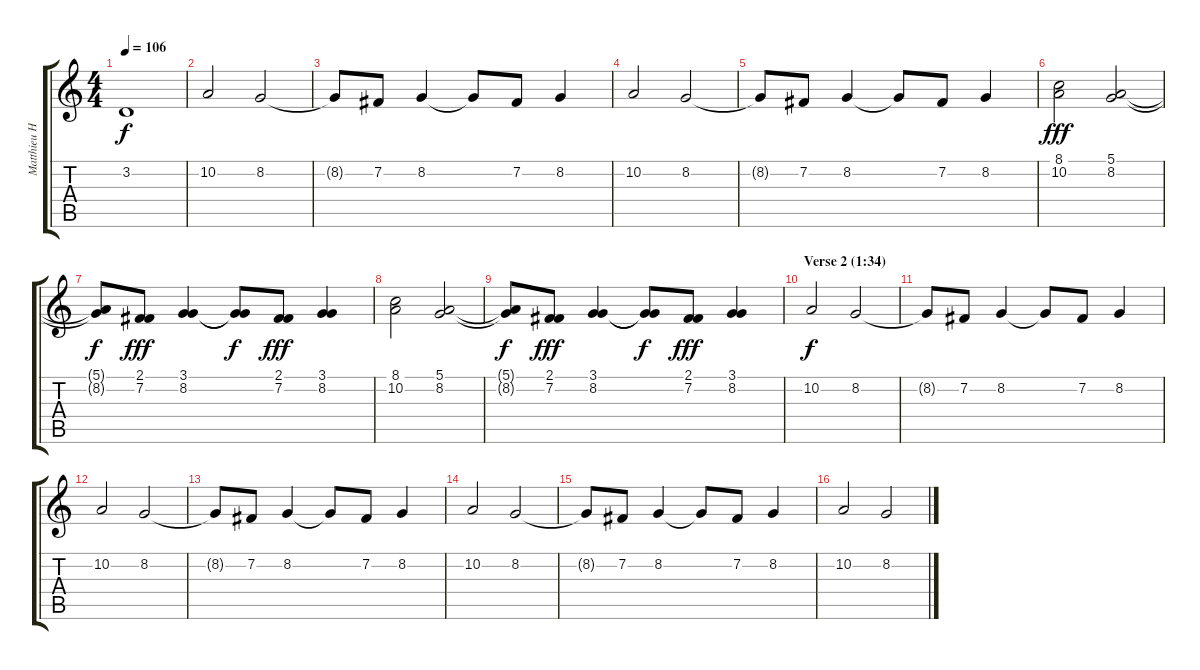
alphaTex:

\track ("Matthieu Hartley (keyboards)" "Matthieu H") {instrument ocarina}
\staff {score tabs}
\tuning (E4 B3 G3 D3 A2 E2) {hide}
\ts (4 4)
\tempo 106
\clef g2
\ks c
3.2.1{dy f} |
10.2.2 8.2.2 |
8.2{t}.8 7.2.8 8.2.4 8.2{t}.8 7.2.8 8.2.4 |
10.2.2 8.2.2 |
8.2{t}.8 7.2.8 8.2.4 8.2{t}.8 7.2.8 8.2.4 |
(8.1 10.2).2{dy fff} (5.1 8.2).2 |
(5.1{t} 8.2{t}).8{dy f} (2.1 7.2).8{dy fff} (3.1 8.2).4 (3.1{t} 8.2{t}).8{dy f} (2.1 7.2).8{dy fff} (3.1 8.2).4 |
(8.1 10.2).2 (5.1 8.2).2 |
(5.1{t} 8.2{t}).8{dy f} (2.1 7.2).8{dy fff} (3.1 8.2).4 (3.1{t} 8.2{t}).8{dy f} (2.1 7.2).8{dy fff} (3.1 8.2).4 |
\section ("" "Verse 2 (1:34)")
10.2.2{dy f} 8.2.2 |
8.2{t}.8 7.2.8 8.2.4 8.2{t}.8 7.2.8 8.2.4 |
10.2.2 8.2.2 |
8.2{t}.8 7.2.8 8.2.4 8.2{t}.8 7.2.8 8.2.4 |
10.2.2 8.2.2 |
8.2{t}.8 7.2.8 8.2.4 8.2{t}.8 7.2.8 8.2.4 |
10.2.2 8.2.2
